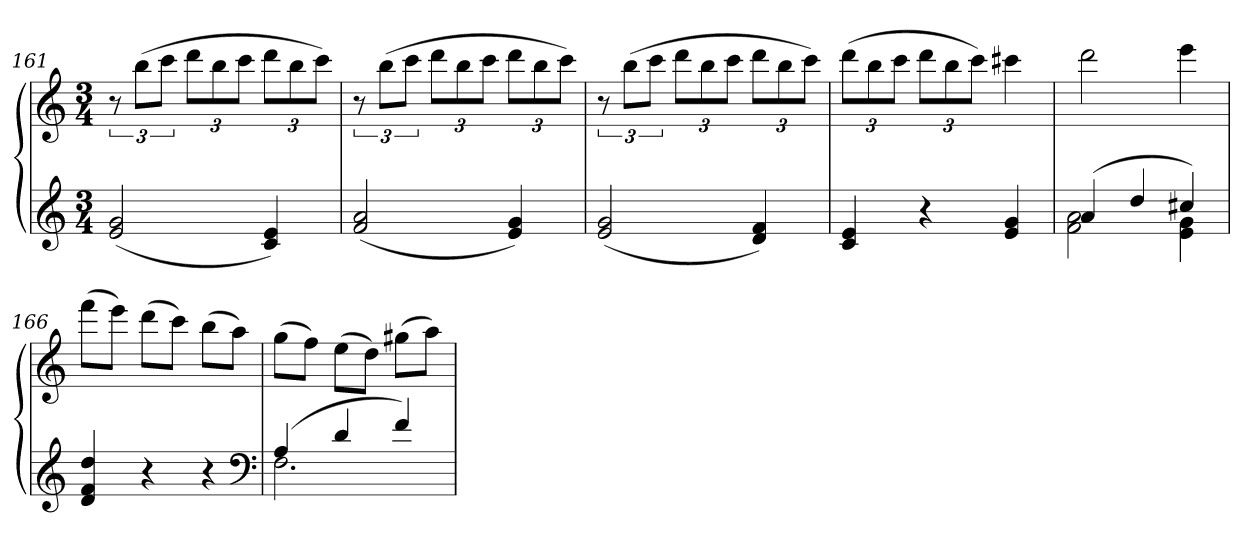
**kern	**kern
*part1	*part1
*staff2	*staff1
*clefG2	*clefG2
*k[]	*k[]
*C:	*C:
*M3/4	*M3/4
=161	=161
(2e 2g	12r
.	(12bbL
.	12cccJ
.	12dddL
.	12bb
.	12cccJ
4c 4e)	12dddL
.	12bb
.	12cccJ)
=162	=162
(2f 2a	12r
.	(12bbL
.	12cccJ
.	12dddL
.	12bb
.	12cccJ
4e 4g)	12dddL
.	12bb
.	12cccJ)
=163	=163
(2e 2g	12r
.	(12bbL
.	12cccJ
.	12dddL
.	12bb
.	12cccJ
4d 4f)	12dddL
.	12bb
.	12cccJ)
=164	=164
4c 4e	(12dddL
.	12bb
.	12cccJ
4r	12dddL
.	12bb
.	12cccJ)
4e 4g	4ccc#X
=165	=165
*^	*
(4a	2f 2a	2ddd
4dd	.	.
4cc#X)	4e 4g	4eee
*v	*v	*
=166	=166
4d 4f 4dd	(8fffL
.	8eeeJ)
4r	(8dddL
.	8cccJ)
4r	(8bbL
.	8aaJ)
*clefF4	*
=167	=167
*^	*
(4A	2.F	(8ggL
.	.	8ffJ)
4d	.	(8eeL
.	.	8ddJ)
4f)	.	(8gg#XL
.	.	8aaJ)
*v	*v	*
=	=
*-	*-
